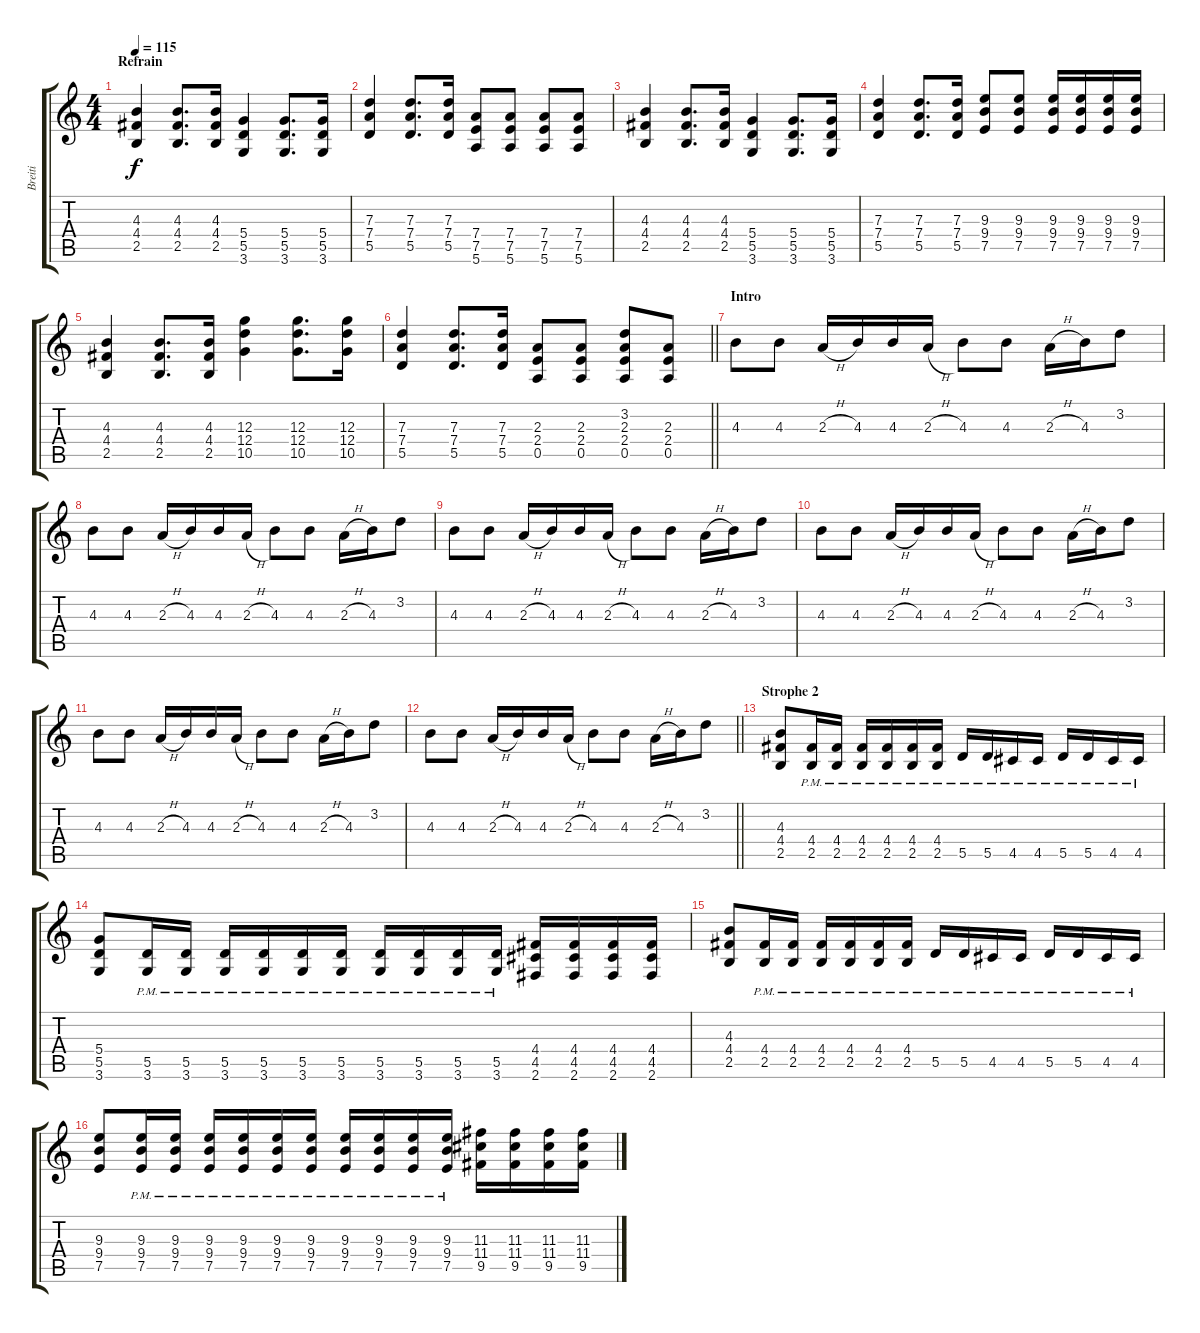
\track ("Breiti" "Breiti") {instrument distortionguitar}
\staff {score tabs}
\tuning (E4 B3 G3 D3 A2 E2) {hide}
\ts (4 4)
\section ("" "Refrain")
\tempo 115
\clef g2
\ks c
(4.3 4.4 2.5).4{dy f} (4.3 4.4 2.5).8{d} (4.3 4.4 2.5).16 (5.4 5.5 3.6).4 (5.4 5.5 3.6).8{d} (5.4 5.5 3.6).16 |
(7.3 7.4 5.5).4 (7.3 7.4 5.5).8{d} (7.3 7.4 5.5).16 (7.4 7.5 5.6).8 (7.4 7.5 5.6).8 (7.4 7.5 5.6).8 (7.4 7.5 5.6).8 |
(4.3 4.4 2.5).4 (4.3 4.4 2.5).8{d} (4.3 4.4 2.5).16 (5.4 5.5 3.6).4 (5.4 5.5 3.6).8{d} (5.4 5.5 3.6).16 |
(7.3 7.4 5.5).4 (7.3 7.4 5.5).8{d} (7.3 7.4 5.5).16 (9.3 9.4 7.5).8 (9.3 9.4 7.5).8 (9.3 9.4 7.5).16 (9.3 9.4 7.5).16 (9.3 9.4 7.5).16 (9.3 9.4 7.5).16 |
(4.3 4.4 2.5).4 (4.3 4.4 2.5).8{d} (4.3 4.4 2.5).16 (12.3 12.4 10.5).4 (12.3 12.4 10.5).8{d} (12.3 12.4 10.5).16 |
\barLineRight lightlight
(7.3 7.4 5.5).4 (7.3 7.4 5.5).8{d} (7.3 7.4 5.5).16 (2.3 2.4 0.5).8 (2.3 2.4 0.5).8 (3.2 2.3 2.4 0.5).8 (2.3 2.4 0.5).8 |
\section ("" "Intro")
4.3.8 4.3.8 2.3{h}.16 4.3.16 4.3.16 2.3{h}.16 4.3.8 4.3.8 2.3{h}.16 4.3.16 3.2.8 |
4.3.8 4.3.8 2.3{h}.16 4.3.16 4.3.16 2.3{h}.16 4.3.8 4.3.8 2.3{h}.16 4.3.16 3.2.8 |
4.3.8 4.3.8 2.3{h}.16 4.3.16 4.3.16 2.3{h}.16 4.3.8 4.3.8 2.3{h}.16 4.3.16 3.2.8 |
4.3.8 4.3.8 2.3{h}.16 4.3.16 4.3.16 2.3{h}.16 4.3.8 4.3.8 2.3{h}.16 4.3.16 3.2.8 |
4.3.8 4.3.8 2.3{h}.16 4.3.16 4.3.16 2.3{h}.16 4.3.8 4.3.8 2.3{h}.16 4.3.16 3.2.8 |
\barLineRight lightlight
4.3.8 4.3.8 2.3{h}.16 4.3.16 4.3.16 2.3{h}.16 4.3.8 4.3.8 2.3{h}.16 4.3.16 3.2.8 |
\section ("" "Strophe 2")
(4.3 4.4 2.5).8 (4.4{pm} 2.5{pm}).16 (4.4{pm} 2.5{pm}).16 (4.4{pm} 2.5{pm}).16 (4.4{pm} 2.5{pm}).16 (4.4{pm} 2.5{pm}).16 (4.4{pm} 2.5{pm}).16 5.5{pm}.16 5.5{pm}.16 4.5{pm}.16 4.5{pm}.16 5.5{pm}.16 5.5{pm}.16 4.5{pm}.16 4.5{pm}.16 |
(5.4 5.5 3.6).8 (5.5{pm} 3.6{pm}).16 (5.5{pm} 3.6{pm}).16 (5.5{pm} 3.6{pm}).16 (5.5{pm} 3.6{pm}).16 (5.5{pm} 3.6{pm}).16 (5.5{pm} 3.6{pm}).16 (5.5{pm} 3.6{pm}).16 (5.5{pm} 3.6{pm}).16 (5.5{pm} 3.6{pm}).16 (5.5{pm} 3.6{pm}).16 (4.4 4.5 2.6).16 (4.4 4.5 2.6).16 (4.4 4.5 2.6).16 (4.4 4.5 2.6).16 |
(4.3 4.4 2.5).8 (4.4{pm} 2.5{pm}).16 (4.4{pm} 2.5{pm}).16 (4.4{pm} 2.5{pm}).16 (4.4{pm} 2.5{pm}).16 (4.4{pm} 2.5{pm}).16 (4.4{pm} 2.5{pm}).16 5.5{pm}.16 5.5{pm}.16 4.5{pm}.16 4.5{pm}.16 5.5{pm}.16 5.5{pm}.16 4.5{pm}.16 4.5{pm}.16 |
(9.3 9.4 7.5).8 (9.3{pm} 9.4{pm} 7.5{pm}).16 (9.3{pm} 9.4{pm} 7.5{pm}).16 (9.3{pm} 9.4{pm} 7.5{pm}).16 (9.3{pm} 9.4{pm} 7.5{pm}).16 (9.3{pm} 9.4{pm} 7.5{pm}).16 (9.3{pm} 9.4{pm} 7.5{pm}).16 (9.3{pm} 9.4{pm} 7.5{pm}).16 (9.3{pm} 9.4{pm} 7.5{pm}).16 (9.3{pm} 9.4{pm} 7.5{pm}).16 (9.3{pm} 9.4{pm} 7.5{pm}).16 (11.3 11.4 9.5).16 (11.3 11.4 9.5).16 (11.3 11.4 9.5).16 (11.3 11.4 9.5).16
